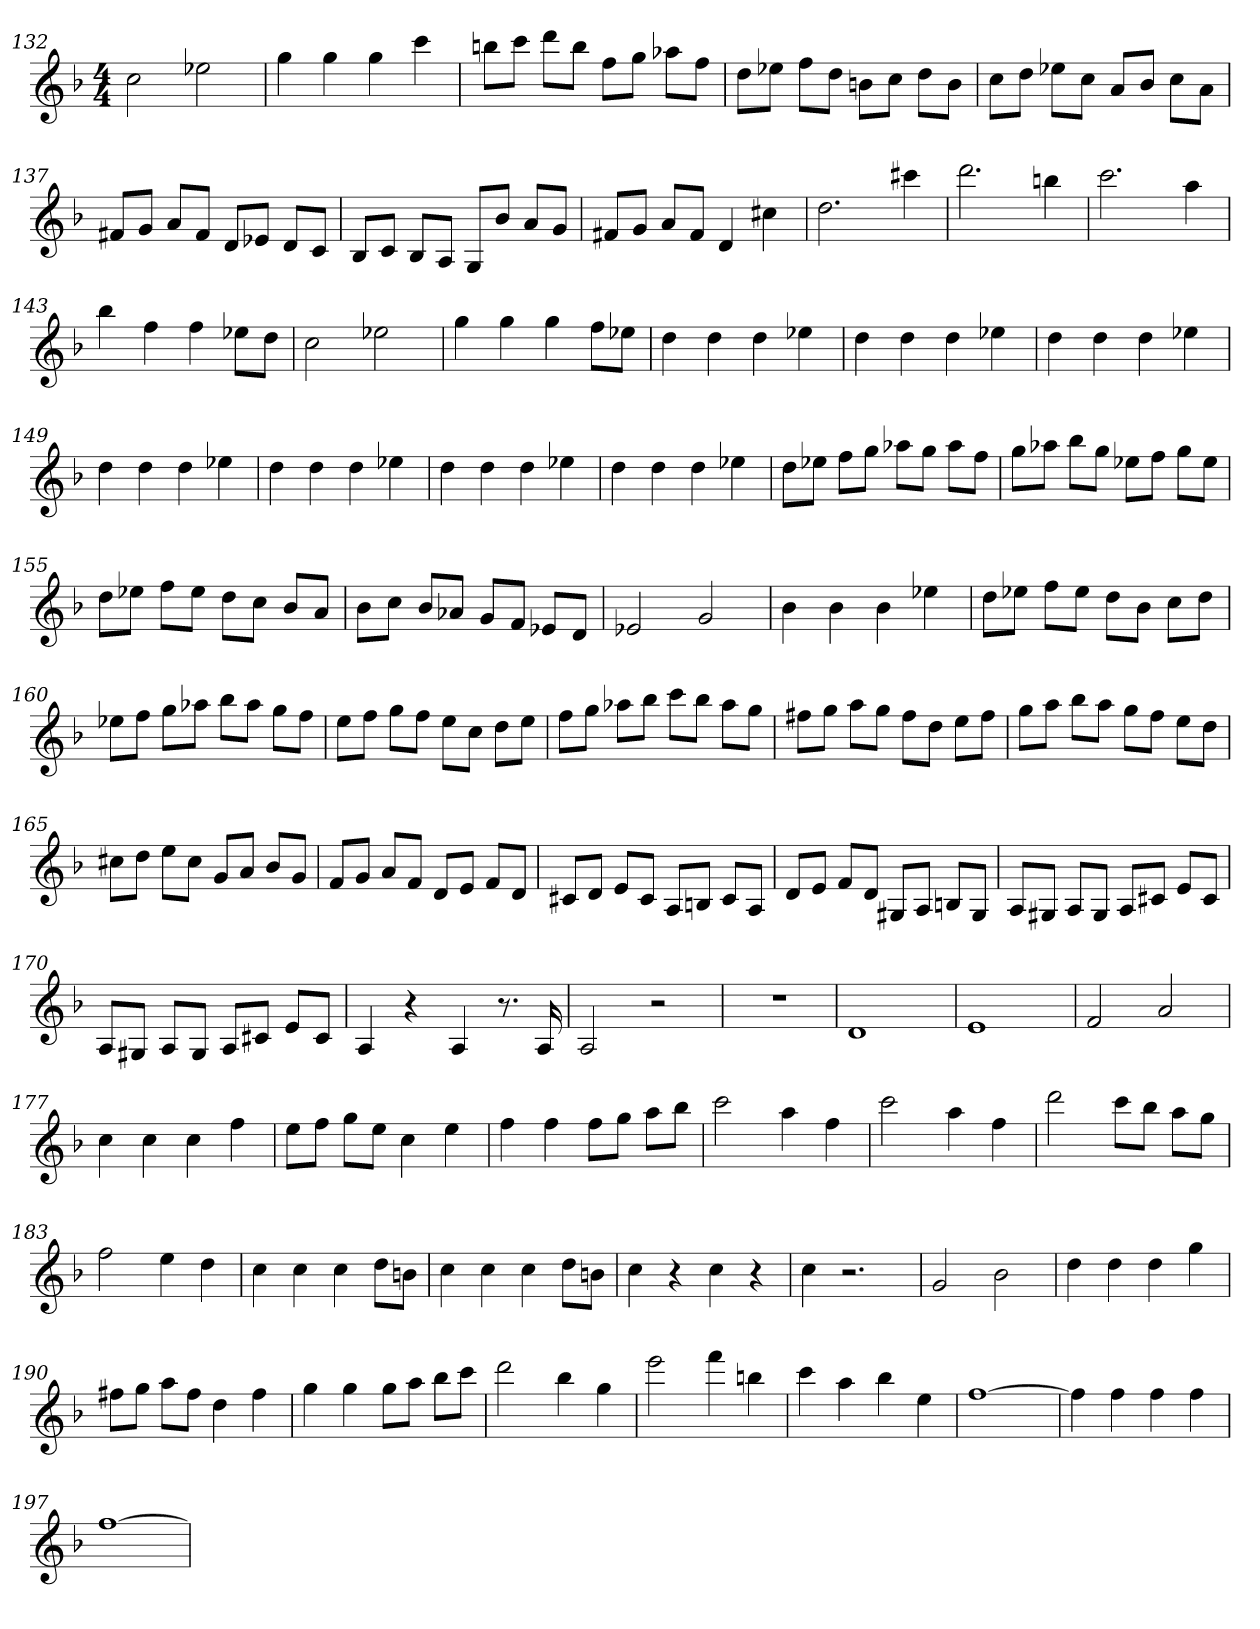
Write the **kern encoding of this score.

**kern
*part1
*staff1
*k[b-]
*F:
*M4/4
=132
2cc
2ee-X
=133
4gg
4gg
4gg
4ccc
=134
8bbnL
8cccJ
8dddL
8bbJ
8ffL
8ggJ
8aa-XL
8ffJ
=135
8ddL
8ee-XJ
8ffL
8ddJ
8bnL
8ccJ
8ddL
8bJ
=136
8ccL
8ddJ
8ee-XL
8ccJ
8aL
8b-J
8ccL
8aJ
=137
8f#XL
8gJ
8aL
8f#J
8dL
8e-XJ
8dL
8cJ
=138
8B-L
8cJ
8B-L
8AJ
8GL
8b-J
8aL
8gJ
=139
8f#XL
8gJ
8aL
8f#J
4d
4cc#X
=140
2.dd
4ccc#X
=141
2.ddd
4bbn
=142
2.ccc
4aa
=143
4bb-
4ff
4ff
8ee-XL
8ddJ
=144
2cc
2ee-X
=145
4gg
4gg
4gg
8ffL
8ee-XJ
=146
4dd
4dd
4dd
4ee-X
=147
4dd
4dd
4dd
4ee-X
=148
4dd
4dd
4dd
4ee-X
=149
4dd
4dd
4dd
4ee-X
=150
4dd
4dd
4dd
4ee-X
=151
4dd
4dd
4dd
4ee-X
=152
4dd
4dd
4dd
4ee-X
=153
8ddL
8ee-XJ
8ffL
8ggJ
8aa-XL
8ggJ
8aa-L
8ffJ
=154
8ggL
8aa-XJ
8bb-L
8ggJ
8ee-XL
8ffJ
8ggL
8ee-J
=155
8ddL
8ee-XJ
8ffL
8ee-J
8ddL
8ccJ
8b-L
8aJ
=156
8b-L
8ccJ
8b-L
8a-XJ
8gL
8fJ
8e-XL
8dJ
=157
2e-X
2g
=158
4b-
4b-
4b-
4ee-X
=159
8ddL
8ee-XJ
8ffL
8ee-J
8ddL
8b-J
8ccL
8ddJ
=160
8ee-XL
8ffJ
8ggL
8aa-XJ
8bb-L
8aa-J
8ggL
8ffJ
=161
8eeL
8ffJ
8ggL
8ffJ
8eeL
8ccJ
8ddL
8eeJ
=162
8ffL
8ggJ
8aa-XL
8bb-J
8cccL
8bb-J
8aa-L
8ggJ
=163
8ff#XL
8ggJ
8aaL
8ggJ
8ff#L
8ddJ
8eeL
8ff#J
=164
8ggL
8aaJ
8bb-L
8aaJ
8ggL
8ffJ
8eeL
8ddJ
=165
8cc#XL
8ddJ
8eeL
8cc#J
8gL
8aJ
8b-L
8gJ
=166
8fL
8gJ
8aL
8fJ
8dL
8eJ
8fL
8dJ
=167
8c#XL
8dJ
8eL
8c#J
8AL
8BnJ
8c#L
8AJ
=168
8dL
8eJ
8fL
8dJ
8G#XL
8AJ
8BnL
8G#J
=169
8AL
8G#XJ
8AL
8G#J
8AL
8c#XJ
8eL
8c#J
=170
8AL
8G#XJ
8AL
8G#J
8AL
8c#XJ
8eL
8c#J
=171
4A
4r
4A
8.r
16A
=172
2A
2r
=173
1r
=174
1d
=175
1e
=176
2f
2a
=177
4cc
4cc
4cc
4ff
=178
8eeL
8ffJ
8ggL
8eeJ
4cc
4ee
=179
4ff
4ff
8ffL
8ggJ
8aaL
8bb-J
=180
2ccc
4aa
4ff
=181
2ccc
4aa
4ff
=182
2ddd
8cccL
8bb-J
8aaL
8ggJ
=183
2ff
4ee
4dd
=184
4cc
4cc
4cc
8ddL
8bnJ
=185
4cc
4cc
4cc
8ddL
8bnJ
=186
4cc
4r
4cc
4r
=187
4cc
2.r
=188
2g
2b-
=189
4dd
4dd
4dd
4gg
=190
8ff#XL
8ggJ
8aaL
8ff#J
4dd
4ff#
=191
4gg
4gg
8ggL
8aaJ
8bb-L
8cccJ
=192
2ddd
4bb-
4gg
=193
2eee
4fff
4bbn
=194
4ccc
4aa
4bb-
4ee
=195
[1ff
=196
4ff]
4ff
4ff
4ff
=197
[1ff
=
*-
